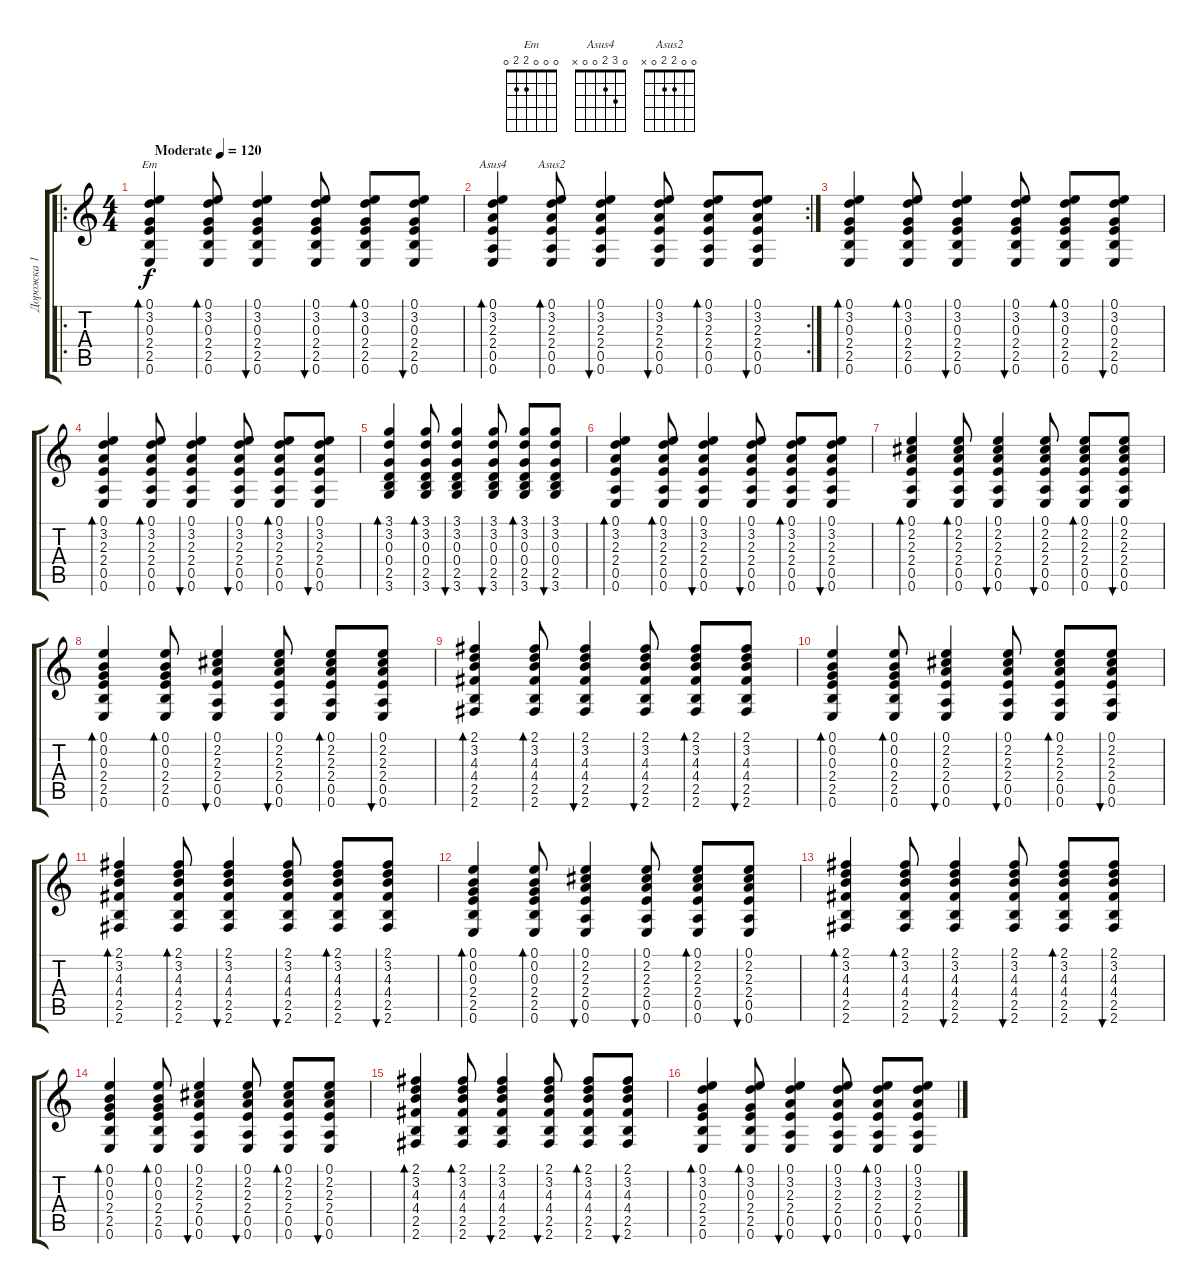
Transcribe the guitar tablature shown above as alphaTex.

\track ("Дорожка 1" "Дорожка 1") {instrument acousticguitarsteel}
\staff {score tabs}
\tuning (E4 B3 G3 D3 A2 E2) {hide}
\chord ("Em" 0 0 0 2 2 0)
\chord ("Asus4" 0 3 2 0 0 x)
\chord ("Asus2" 0 0 2 2 0 x)
\ro
\ts (4 4)
\tempo (120 "Moderate")
\clef g2
\ks c
(0.1 3.2 0.3 2.4 2.5 0.6).4{bd 60 ch "Em" dy f instrument acousticguitarsteel} (0.1 3.2 0.3 2.4 2.5 0.6).8{bd 60} (0.1 3.2 0.3 2.4 2.5 0.6).4{bu 60} (0.1 3.2 0.3 2.4 2.5 0.6).8{bu 60} (0.1 3.2 0.3 2.4 2.5 0.6).8{bd 60} (0.1 3.2 0.3 2.4 2.5 0.6).8{bu 60} |
\rc 2
(0.1 3.2 2.3 2.4 0.5 0.6).4{bd 60 ch "Asus4"} (0.1 3.2 2.3 2.4 0.5 0.6).8{bd 60 ch "Asus2"} (0.1 3.2 2.3 2.4 0.5 0.6).4{bu 60} (0.1 3.2 2.3 2.4 0.5 0.6).8{bu 60} (0.1 3.2 2.3 2.4 0.5 0.6).8{bd 60} (0.1 3.2 2.3 2.4 0.5 0.6).8{bu 60} |
(0.1 3.2 0.3 2.4 2.5 0.6).4{bd 60} (0.1 3.2 0.3 2.4 2.5 0.6).8{bd 60} (0.1 3.2 0.3 2.4 2.5 0.6).4{bu 60} (0.1 3.2 0.3 2.4 2.5 0.6).8{bu 60} (0.1 3.2 0.3 2.4 2.5 0.6).8{bd 60} (0.1 3.2 0.3 2.4 2.5 0.6).8{bu 60} |
(0.1 3.2 2.3 2.4 0.5 0.6).4{bd 60} (0.1 3.2 2.3 2.4 0.5 0.6).8{bd 60} (0.1 3.2 2.3 2.4 0.5 0.6).4{bu 60} (0.1 3.2 2.3 2.4 0.5 0.6).8{bu 60} (0.1 3.2 2.3 2.4 0.5 0.6).8{bd 60} (0.1 3.2 2.3 2.4 0.5 0.6).8{bu 60} |
(3.1 3.2 0.3 0.4 2.5 3.6).4{bd 60} (3.1 3.2 0.3 0.4 2.5 3.6).8{bd 60} (3.1 3.2 0.3 0.4 2.5 3.6).4{bu 60} (3.1 3.2 0.3 0.4 2.5 3.6).8{bu 60} (3.1 3.2 0.3 0.4 2.5 3.6).8{bd 60} (3.1 3.2 0.3 0.4 2.5 3.6).8{bu 60} |
(0.1 3.2 2.3 2.4 0.5 0.6).4{bd 60} (0.1 3.2 2.3 2.4 0.5 0.6).8{bd 60} (0.1 3.2 2.3 2.4 0.5 0.6).4{bu 60} (0.1 3.2 2.3 2.4 0.5 0.6).8{bu 60} (0.1 3.2 2.3 2.4 0.5 0.6).8{bd 60} (0.1 3.2 2.3 2.4 0.5 0.6).8{bu 60} |
(0.1 2.2 2.3 2.4 0.5 0.6).4{bd 60} (0.1 2.2 2.3 2.4 0.5 0.6).8{bd 60} (0.1 2.2 2.3 2.4 0.5 0.6).4{bu 60} (0.1 2.2 2.3 2.4 0.5 0.6).8{bu 60} (0.1 2.2 2.3 2.4 0.5 0.6).8{bd 60} (0.1 2.2 2.3 2.4 0.5 0.6).8{bu 60} |
(0.1 0.2 0.3 2.4 2.5 0.6).4{bd 60} (0.1 0.2 0.3 2.4 2.5 0.6).8{bd 60} (0.1 2.2 2.3 2.4 0.5 0.6).4{bu 60} (0.1 2.2 2.3 2.4 0.5 0.6).8{bu 60} (0.1 2.2 2.3 2.4 0.5 0.6).8{bd 60} (0.1 2.2 2.3 2.4 0.5 0.6).8{bu 60} |
(2.1 3.2 4.3 4.4 2.5 2.6).4{bd 60} (2.1 3.2 4.3 4.4 2.5 2.6).8{bd 60} (2.1 3.2 4.3 4.4 2.5 2.6).4{bu 60} (2.1 3.2 4.3 4.4 2.5 2.6).8{bu 60} (2.1 3.2 4.3 4.4 2.5 2.6).8{bd 60} (2.1 3.2 4.3 4.4 2.5 2.6).8{bu 60} |
(0.1 0.2 0.3 2.4 2.5 0.6).4{bd 60} (0.1 0.2 0.3 2.4 2.5 0.6).8{bd 60} (0.1 2.2 2.3 2.4 0.5 0.6).4{bu 60} (0.1 2.2 2.3 2.4 0.5 0.6).8{bu 60} (0.1 2.2 2.3 2.4 0.5 0.6).8{bd 60} (0.1 2.2 2.3 2.4 0.5 0.6).8{bu 60} |
(2.1 3.2 4.3 4.4 2.5 2.6).4{bd 60} (2.1 3.2 4.3 4.4 2.5 2.6).8{bd 60} (2.1 3.2 4.3 4.4 2.5 2.6).4{bu 60} (2.1 3.2 4.3 4.4 2.5 2.6).8{bu 60} (2.1 3.2 4.3 4.4 2.5 2.6).8{bd 60} (2.1 3.2 4.3 4.4 2.5 2.6).8{bu 60} |
(0.1 0.2 0.3 2.4 2.5 0.6).4{bd 60} (0.1 0.2 0.3 2.4 2.5 0.6).8{bd 60} (0.1 2.2 2.3 2.4 0.5 0.6).4{bu 60} (0.1 2.2 2.3 2.4 0.5 0.6).8{bu 60} (0.1 2.2 2.3 2.4 0.5 0.6).8{bd 60} (0.1 2.2 2.3 2.4 0.5 0.6).8{bu 60} |
(2.1 3.2 4.3 4.4 2.5 2.6).4{bd 60} (2.1 3.2 4.3 4.4 2.5 2.6).8{bd 60} (2.1 3.2 4.3 4.4 2.5 2.6).4{bu 60} (2.1 3.2 4.3 4.4 2.5 2.6).8{bu 60} (2.1 3.2 4.3 4.4 2.5 2.6).8{bd 60} (2.1 3.2 4.3 4.4 2.5 2.6).8{bu 60} |
(0.1 0.2 0.3 2.4 2.5 0.6).4{bd 60} (0.1 0.2 0.3 2.4 2.5 0.6).8{bd 60} (0.1 2.2 2.3 2.4 0.5 0.6).4{bu 60} (0.1 2.2 2.3 2.4 0.5 0.6).8{bu 60} (0.1 2.2 2.3 2.4 0.5 0.6).8{bd 60} (0.1 2.2 2.3 2.4 0.5 0.6).8{bu 60} |
(2.1 3.2 4.3 4.4 2.5 2.6).4{bd 60} (2.1 3.2 4.3 4.4 2.5 2.6).8{bd 60} (2.1 3.2 4.3 4.4 2.5 2.6).4{bu 60} (2.1 3.2 4.3 4.4 2.5 2.6).8{bu 60} (2.1 3.2 4.3 4.4 2.5 2.6).8{bd 60} (2.1 3.2 4.3 4.4 2.5 2.6).8{bu 60} |
(0.1 3.2 0.3 2.4 2.5 0.6).4{bd 60} (0.1 3.2 0.3 2.4 2.5 0.6).8{bd 60} (0.1 3.2 2.3 2.4 0.5 0.6).4{bu 60} (0.1 3.2 2.3 2.4 0.5 0.6).8{bu 60} (0.1 3.2 2.3 2.4 0.5 0.6).8{bd 60} (0.1 3.2 2.3 2.4 0.5 0.6).8{bu 60}
